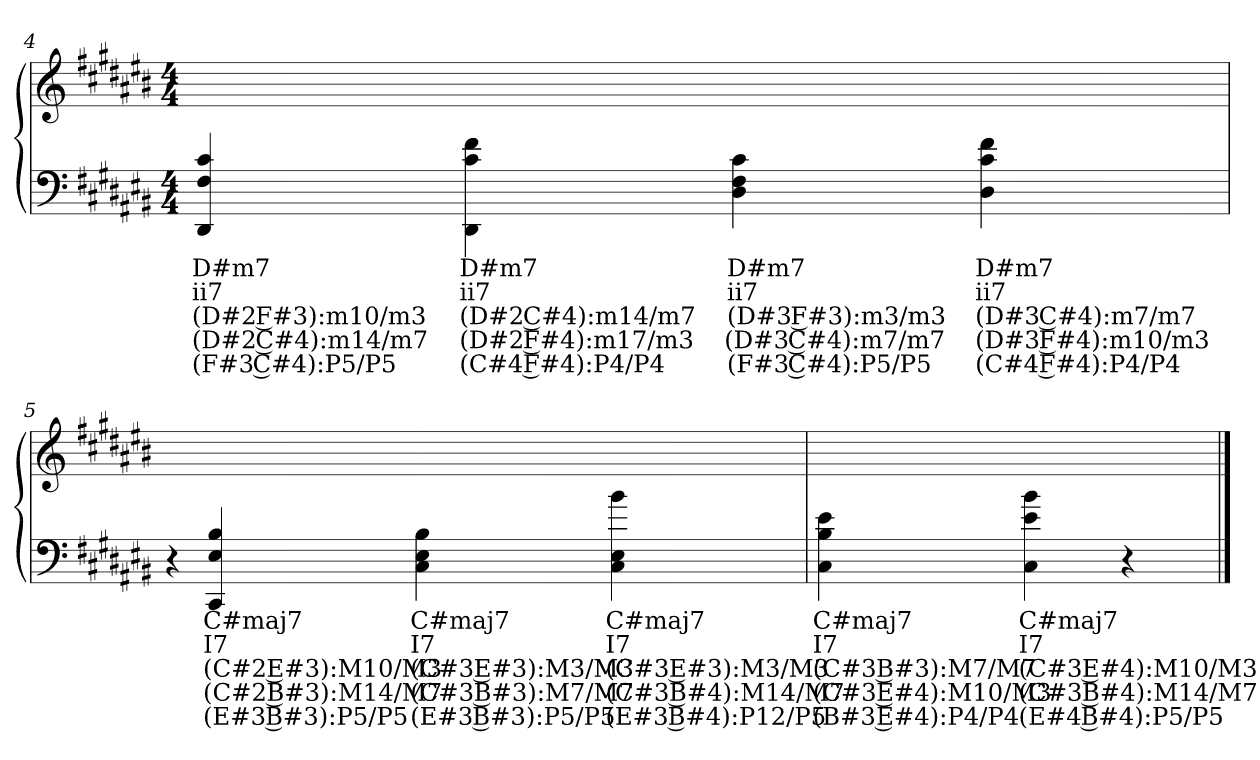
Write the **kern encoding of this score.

**kern	**text	**text	**text	**text	**text	**kern
*part2	*part2	*part2	*part2	*part2	*part2	*part1
*staff2	*staff2	*staff2	*staff2	*staff2	*staff2	*staff1
*clefF4	*	*	*	*	*	*clefG2
*k[f#c#g#d#a#e#b#]	*	*	*	*	*	*k[f#c#g#d#a#e#b#]
*C#:	*	*	*	*	*	*C#:
*M4/4	*	*	*	*	*	*M4/4
=4	=4	=4	=4	=4	=4	=4
4DD# 4F# 4c#	D#m7	ii7	(D#2 F#3):m10/m3	(D#2 C#4):m14/m7	(F#3 C#4):P5/P5	1ryy
4DD# 4c# 4f#	D#m7	ii7	(D#2 C#4):m14/m7	(D#2 F#4):m17/m3	(C#4 F#4):P4/P4	.
4D# 4F# 4c#	D#m7	ii7	(D#3 F#3):m3/m3	(D#3 C#4):m7/m7	(F#3 C#4):P5/P5	.
4D# 4c# 4f#	D#m7	ii7	(D#3 C#4):m7/m7	(D#3 F#4):m10/m3	(C#4 F#4):P4/P4	.
=5	=5	=5	=5	=5	=5	=5
4r	.	.	.	.	.	1ryy
4CC# 4E# 4B#	C#maj7	I7	(C#2 E#3):M10/M3	(C#2 B#3):M14/M7	(E#3 B#3):P5/P5	.
4C# 4E# 4B#	C#maj7	I7	(C#3 E#3):M3/M3	(C#3 B#3):M7/M7	(E#3 B#3):P5/P5	.
4C# 4E# 4b#	C#maj7	I7	(C#3 E#3):M3/M3	(C#3 B#4):M14/M7	(E#3 B#4):P12/P5	.
=6	=6	=6	=6	=6	=6	=6
4C# 4B# 4e#	C#maj7	I7	(C#3 B#3):M7/M7	(C#3 E#4):M10/M3	(B#3 E#4):P4/P4	2.ryy
4C# 4e# 4b#	C#maj7	I7	(C#3 E#4):M10/M3	(C#3 B#4):M14/M7	(E#4 B#4):P5/P5	.
4r	.	.	.	.	.	.
==	==	==	==	==	==	==
*-	*-	*-	*-	*-	*-	*-
